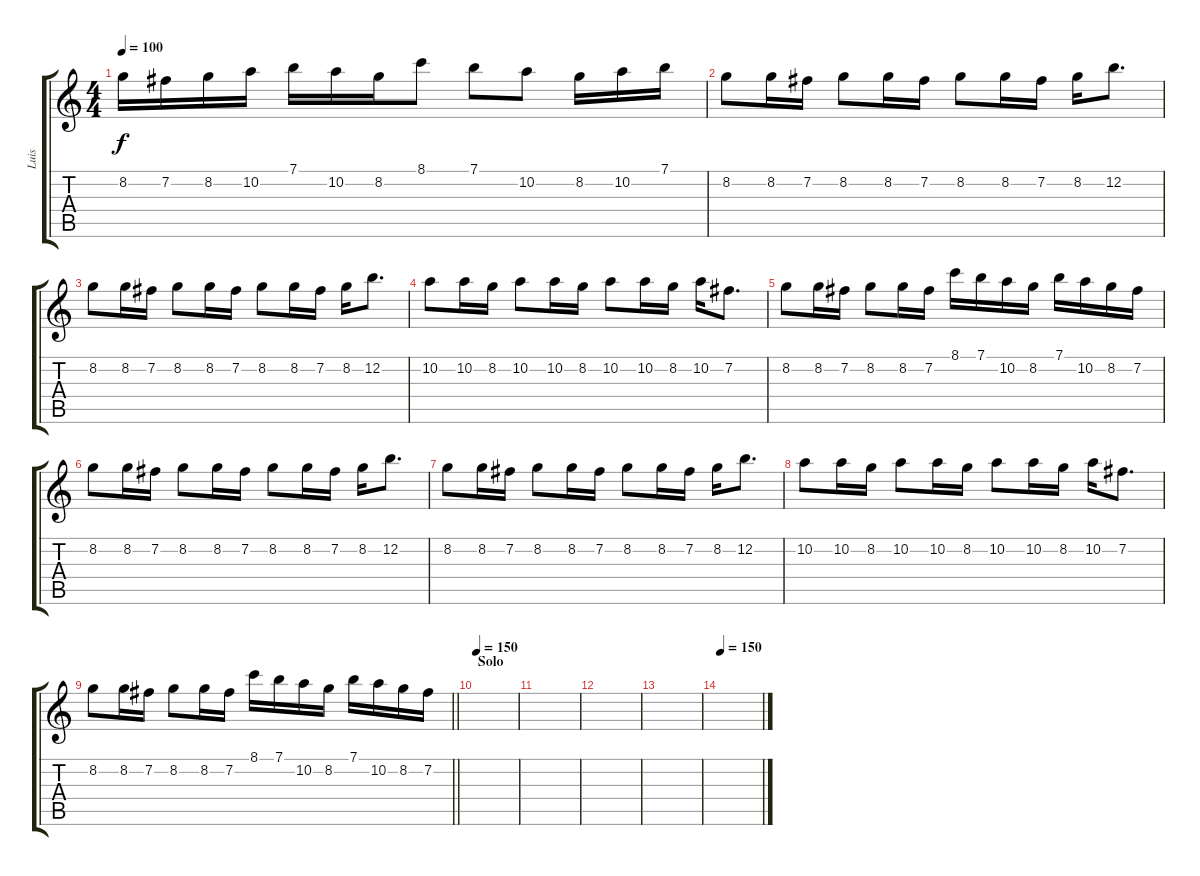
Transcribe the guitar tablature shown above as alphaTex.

\track ("Luis" "Luis") {instrument distortionguitar}
\staff {score tabs}
\tuning (E4 B3 G3 D3 A2 E2) {hide}
\ts (4 4)
\tempo 100
\clef g2
\ks c
8.2.16{dy f} 7.2.16 8.2.16 10.2.16 7.1.16 10.2.16 8.2.16 8.1.8 7.1.8 10.2.8 8.2.16 10.2.16 7.1.16 |
8.2.8 8.2.16 7.2.16 8.2.8 8.2.16 7.2.16 8.2.8 8.2.16 7.2.16 8.2.16 12.2.8{d} |
8.2.8 8.2.16 7.2.16 8.2.8 8.2.16 7.2.16 8.2.8 8.2.16 7.2.16 8.2.16 12.2.8{d} |
10.2.8 10.2.16 8.2.16 10.2.8 10.2.16 8.2.16 10.2.8 10.2.16 8.2.16 10.2.16 7.2.8{d} |
8.2.8 8.2.16 7.2.16 8.2.8 8.2.16 7.2.16 8.1.16 7.1.16 10.2.16 8.2.16 7.1.16 10.2.16 8.2.16 7.2.16 |
8.2.8 8.2.16 7.2.16 8.2.8 8.2.16 7.2.16 8.2.8 8.2.16 7.2.16 8.2.16 12.2.8{d} |
8.2.8 8.2.16 7.2.16 8.2.8 8.2.16 7.2.16 8.2.8 8.2.16 7.2.16 8.2.16 12.2.8{d} |
10.2.8 10.2.16 8.2.16 10.2.8 10.2.16 8.2.16 10.2.8 10.2.16 8.2.16 10.2.16 7.2.8{d} |
\barLineRight lightlight
8.2.8 8.2.16 7.2.16 8.2.8 8.2.16 7.2.16 8.1.16 7.1.16 10.2.16 8.2.16 7.1.16 10.2.16 8.2.16 7.2.16 |
\section ("" "Solo")
\tempo 150
|
|
|
|
\tempo 150
